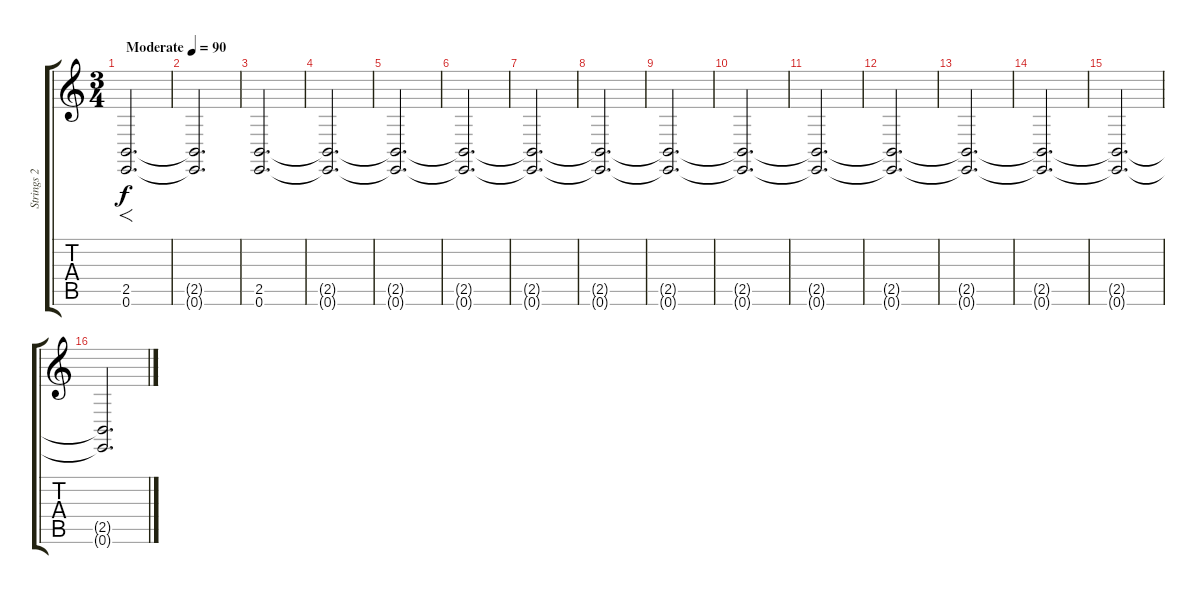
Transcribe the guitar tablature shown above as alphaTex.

\track ("Strings 2" "Strings 2") {instrument synthstrings2}
\staff {score tabs}
\tuning (E4 B3 G3 D3 A2 E2) {hide}
\ts (3 4)
\tempo (90 "Moderate")
\clef g2
\ks c
(2.5 0.6).2{f d dy f instrument synthstrings2} |
(2.5{t} 0.6{t}).2{d} |
(2.5 0.6).2{d} |
(2.5{t} 0.6{t}).2{d} |
(2.5{t} 0.6{t}).2{d} |
(2.5{t} 0.6{t}).2{d} |
(2.5{t} 0.6{t}).2{d} |
(2.5{t} 0.6{t}).2{d} |
(2.5{t} 0.6{t}).2{d} |
(2.5{t} 0.6{t}).2{d} |
(2.5{t} 0.6{t}).2{d} |
(2.5{t} 0.6{t}).2{d} |
(2.5{t} 0.6{t}).2{d} |
(2.5{t} 0.6{t}).2{d} |
(2.5{t} 0.6{t}).2{d} |
(2.5{t} 0.6{t}).2{d}
